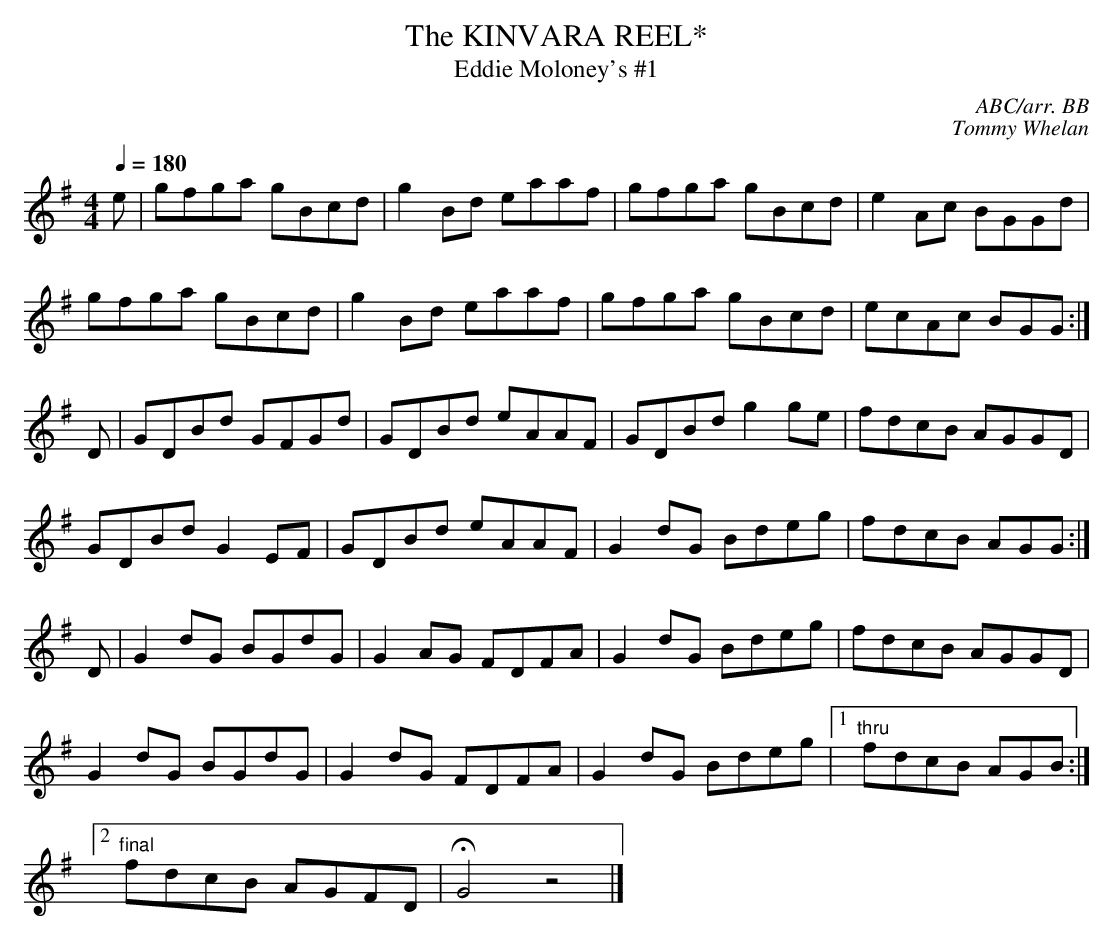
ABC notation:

X:1
T:KINVARA REEL*, The
T:Eddie Moloney's #1
C:ABC/arr. BB
C:Tommy Whelan
Q:1/4=180
L:1/8
M:4/4
K:G
e|gfga gBcd|g2Bd eaaf|gfga gBcd|e2Ac BGGd|
gfga gBcd|g2Bd eaaf|gfga gBcd|ecAc BGG :|
D|GDBd GFGd|GDBd eAAF|GDBd g2 ge|fdcB AGGD|
GDBd G2EF|GDBd eAAF|G2dG Bdeg|fdcB AGG :|
D|G2 dG BGdG|G2 AG FDFA|G2 dG Bdeg|fdcB AGGD|
G2dG BGdG|G2 dG FDFA|G2 dG Bdeg|1 "thru"fdcB AGB :|
[2 "final"fdcB AGFD|HG4z4|]
